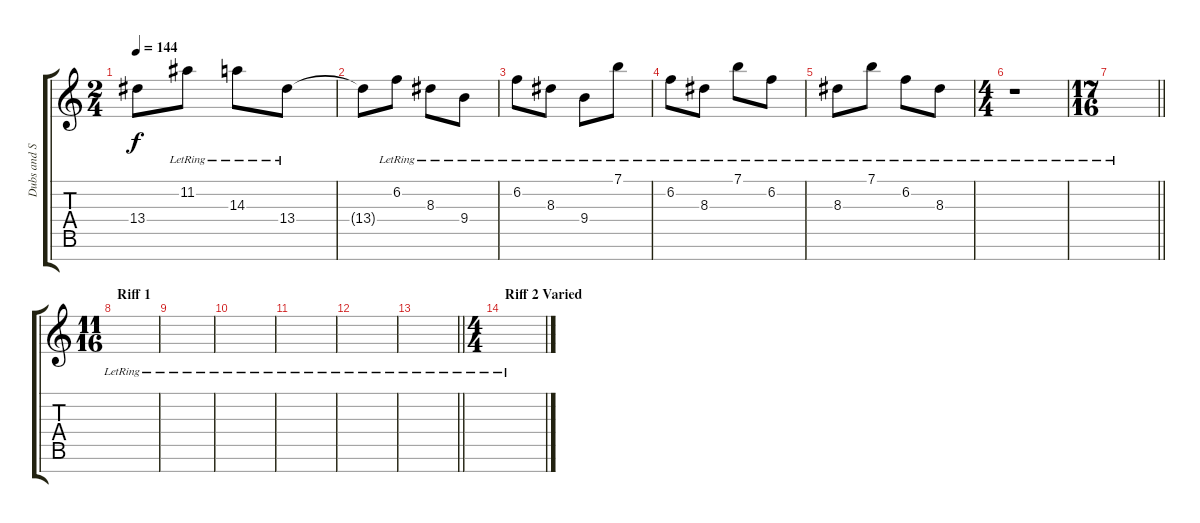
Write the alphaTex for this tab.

\track ("Dubs and Synth" "Dubs and S") {instrument distortionguitar}
\staff {score tabs}
\tuning (E4 B3 G3 D3 A2 E2 B1) {hide}
\ts (2 4)
\tempo 144
\clef g2
\ks c
13.4{t}.8{dy f} 11.2{lr}.8 14.3{lr}.8 13.4{lr}.8 |
13.4{t}.8 6.2{lr}.8 8.3{lr}.8 9.4{lr}.8 |
6.2{lr}.8 8.3{lr}.8 9.4{lr}.8 7.1{lr}.8 |
6.2{lr}.8 8.3{lr}.8 7.1{lr}.8 6.2{lr}.8 |
8.3{lr}.8 7.1{lr}.8 6.2{lr}.8 8.3{lr}.8 |
\ts (4 4)
r.1 |
\ts (17 16)
\barLineRight lightlight
|
\ts (11 16)
\section ("" "Riff 1")
|
|
|
|
|
\barLineRight lightlight
|
\ts (4 4)
\section ("" "Riff 2 Varied")
